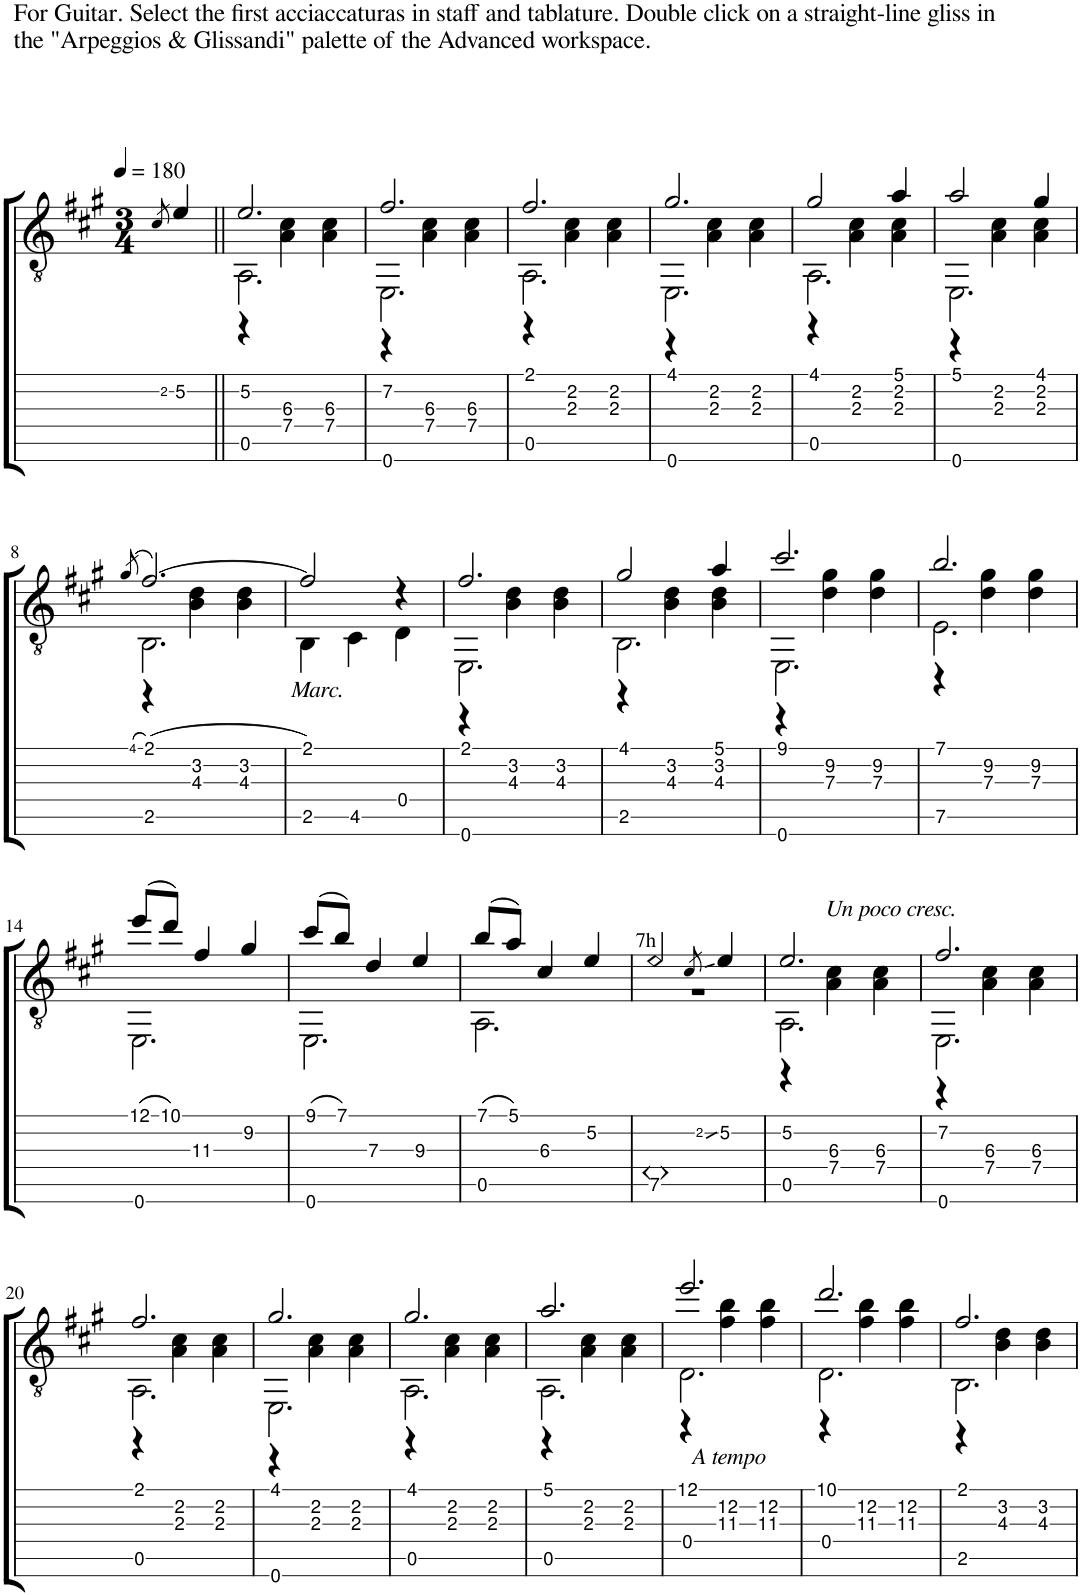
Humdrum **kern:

**kern	**kern
*part1	*part1
*staff2	*staff1
*I"Gtr	*
*stria6	*
*	*clefGv2
*k[f#c#g#]	*k[f#c#g#]
*M3/4	*M3/4
*MM180	*MM180
=1	=1
qc#	8qc#/
4e	4e/
=2||	=2||
*^	*^
*	*^	*	*^
2.e	2.AA	4r	2.e/	2.AA\	4r
.	.	4A 4c#	.	.	4A\ 4c#\
.	.	4A 4c#	.	.	4A\ 4c#\
=3	=3	=3	=3	=3	=3
2.f#	2.EE	4r	2.f#/	2.EE\	4r
.	.	4A 4c#	.	.	4A\ 4c#\
.	.	4A 4c#	.	.	4A\ 4c#\
=4	=4	=4	=4	=4	=4
2.f#	2.AA	4r	2.f#/	2.AA\	4r
.	.	4A 4c#	.	.	4A\ 4c#\
.	.	4A 4c#	.	.	4A\ 4c#\
=5	=5	=5	=5	=5	=5
2.g#	2.EE	4r	2.g#/	2.EE\	4r
.	.	4A 4c#	.	.	4A\ 4c#\
.	.	4A 4c#	.	.	4A\ 4c#\
=6	=6	=6	=6	=6	=6
2g#	2.AA	4r	2g#/	2.AA\	4r
.	.	4A 4c#	.	.	4A\ 4c#\
4a	.	4A 4c#	4a/	.	4A\ 4c#\
=7	=7	=7	=7	=7	=7
2a	2.EE	4r	2a/	2.EE\	4r
.	.	4A 4c#	.	.	4A\ 4c#\
4g#	.	4A 4c#	4g#/	.	4A\ 4c#\
!!LO:LB:g=z	!!	!!
=8	=8	=8	=8	=8	=8
qg#	.	.	(8qg#/	.	.
[2.f#	2.BB	4r	[2.f#/)	2.BB\	4r
.	.	4B 4d	.	.	4B\ 4d\
.	.	4B 4d	.	.	4B\ 4d\
=9	=9	=9	=9	=9	=9
!	!	!	!LO:TX:b:i:t=Marc.	!	!
*	*v	*v	*	*	*
*	*	*	*v	*v
2f#]	4BB	2f#/]	4BB\
.	4C#	.	4C#\
4r	4D	4r	4D\
=10	=10	=10	=10
*	*^	*	*^
2.f#	2.EE	4r	2.f#/	2.EE\	4r
.	.	4B 4d	.	.	4B\ 4d\
.	.	4B 4d	.	.	4B\ 4d\
=11	=11	=11	=11	=11	=11
2g#	2.BB	4r	2g#/	2.BB\	4r
.	.	4B 4d	.	.	4B\ 4d\
4a	.	4B 4d	4a/	.	4B\ 4d\
=12	=12	=12	=12	=12	=12
2.cc#	2.EE	4r	2.cc#/	2.EE\	4r
.	.	4d 4g#	.	.	4d\ 4g#\
.	.	4d 4g#	.	.	4d\ 4g#\
=13	=13	=13	=13	=13	=13
2.b	2.E	4r	2.b/	2.E\	4r
.	.	4d 4g#	.	.	4d\ 4g#\
.	.	4d 4g#	.	.	4d\ 4g#\
*	*v	*v	*	*	*
*	*	*	*v	*v
!!LO:LB:g=z
=14	=14	=14	=14
8eeL	2.EE	(8ee/L	2.EE\
8ddJ	.	8dd/J)	.
4f#	.	4f#/	.
4g#	.	4g#/	.
=15	=15	=15	=15
8cc#L	2.EE	(8cc#/L	2.EE\
8bJ	.	8b/J)	.
4d	.	4d/	.
4e	.	4e/	.
=16	=16	=16	=16
8bL	2.AA	(8b/L	2.AA\
8aJ	.	8a/J)	.
4c#	.	4c#/	.
4e	.	4e/	.
=17	=17	=17	=17
!	!	!LO:TX:a:t=7h	!
!LO:TX:a:t=‹ ›	!	!	!
2E	2.r	2e/	2.r
qc#	.	8qc#/	.
4e	.	4e/	.
=18	=18	=18	=18
*	*^	*	*^
2.e	2.AA	4r	2.e/	2.AA\	4r
!	!	!	!	!	!LO:TX:a:i:t=Un poco cresc.
.	.	4A 4c#	.	.	4A\ 4c#\
.	.	4A 4c#	.	.	4A\ 4c#\
=19	=19	=19	=19	=19	=19
2.f#	2.EE	4r	2.f#/	2.EE\	4r
.	.	4A 4c#	.	.	4A\ 4c#\
.	.	4A 4c#	.	.	4A\ 4c#\
!!LO:LB:g=z	!!	!!
=20	=20	=20	=20	=20	=20
2.f#	2.AA	4r	2.f#/	2.AA\	4r
.	.	4A 4c#	.	.	4A\ 4c#\
.	.	4A 4c#	.	.	4A\ 4c#\
=21	=21	=21	=21	=21	=21
2.g#	2.EE	4r	2.g#/	2.EE\	4r
.	.	4A 4c#	.	.	4A\ 4c#\
.	.	4A 4c#	.	.	4A\ 4c#\
=22	=22	=22	=22	=22	=22
2.g#	2.AA	4r	2.g#/	2.AA\	4r
.	.	4A 4c#	.	.	4A\ 4c#\
.	.	4A 4c#	.	.	4A\ 4c#\
=23	=23	=23	=23	=23	=23
2.a	2.AA	4r	2.a/	2.AA\	4r
.	.	4A 4c#	.	.	4A\ 4c#\
.	.	4A 4c#	.	.	4A\ 4c#\
=24	=24	=24	=24	=24	=24
!	!	!	!LO:TX:b:i:t=A tempo	!	!
2.ee	2.D	4r	2.ee/	2.D\	4r
.	.	4f# 4b	.	.	4f#\ 4b\
.	.	4f# 4b	.	.	4f#\ 4b\
=25	=25	=25	=25	=25	=25
2.dd	2.D	4r	2.dd/	2.D\	4r
.	.	4f# 4b	.	.	4f#\ 4b\
.	.	4f# 4b	.	.	4f#\ 4b\
=26	=26	=26	=26	=26	=26
2.f#	2.BB	4r	2.f#/	2.BB\	4r
.	.	4B 4d	.	.	4B\ 4d\
.	.	4B 4d	.	.	4B\ 4d\
*v	*v	*v	*	*	*
*	*v	*v	*v
=	=
*-	*-
